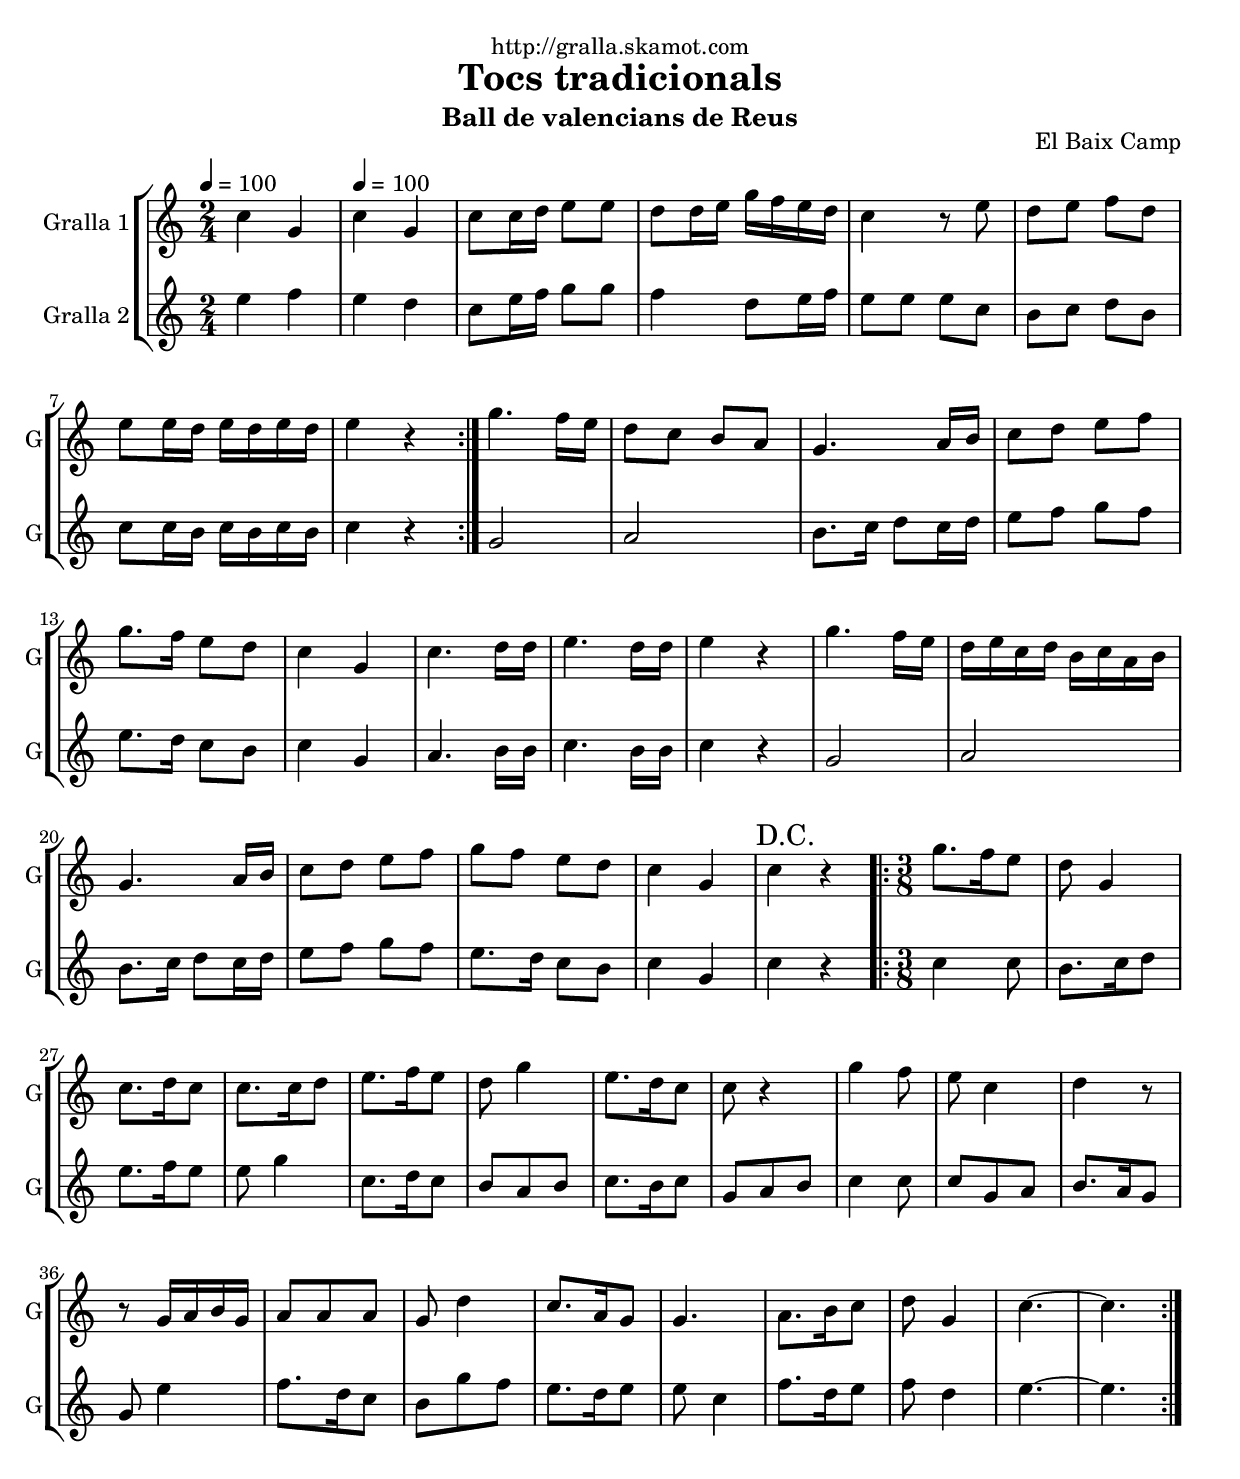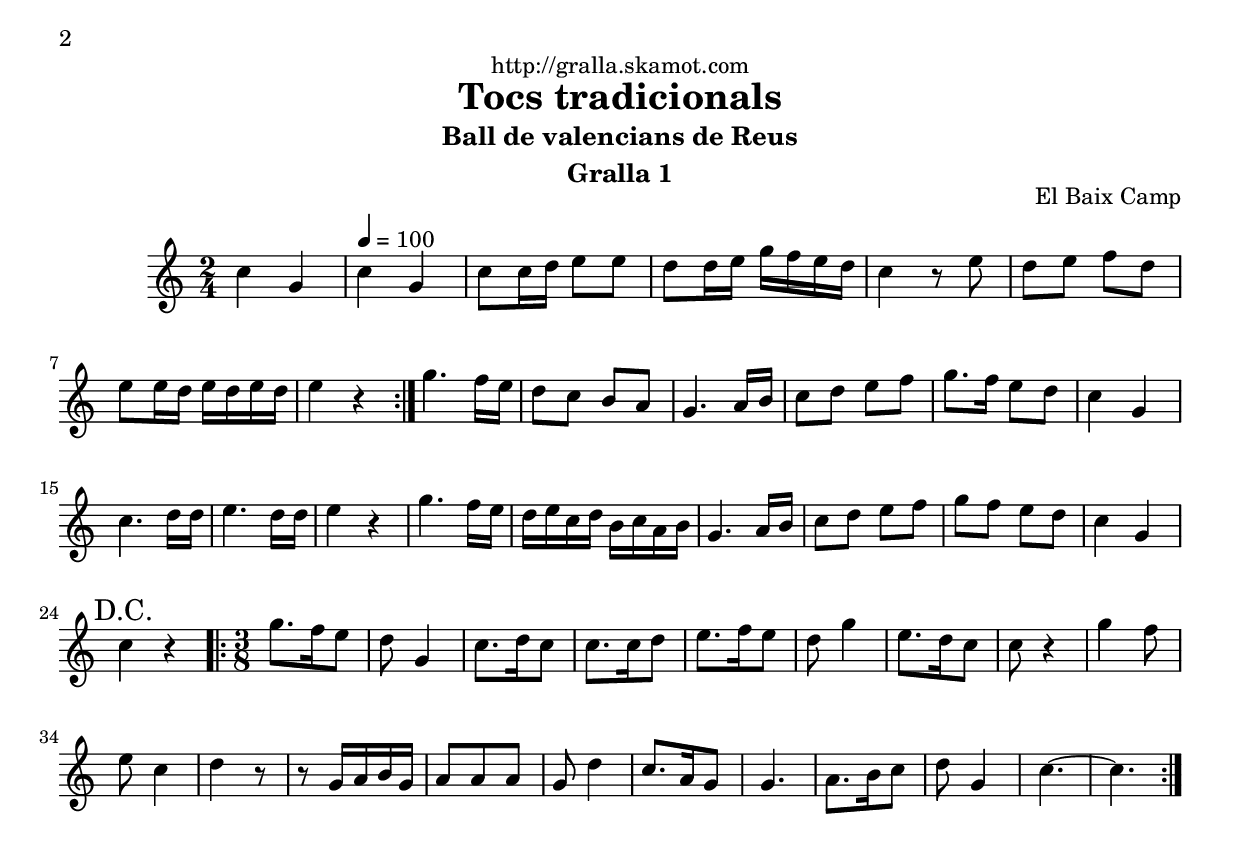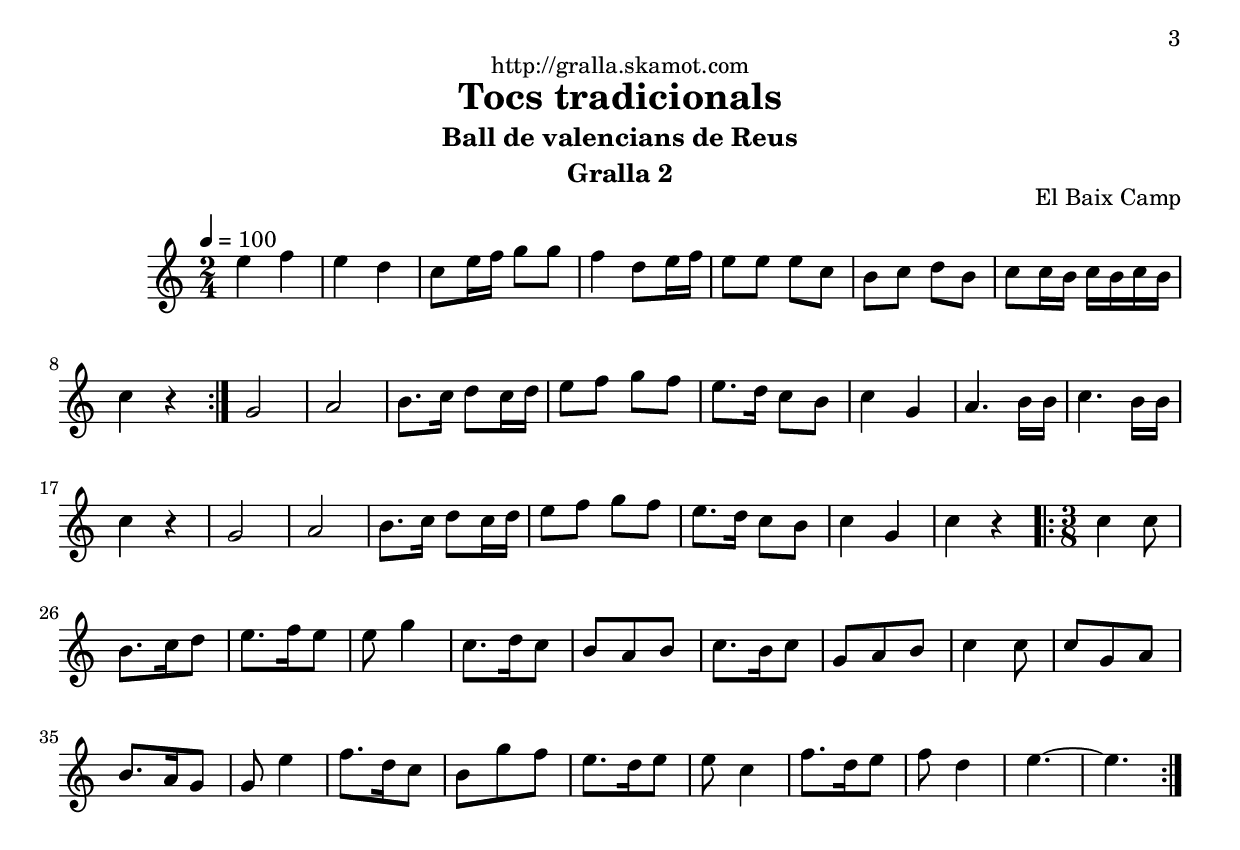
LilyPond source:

\version "2.16.2"

\header {
  dedication="http://gralla.skamot.com"
  title="Tocs tradicionals"
  subtitle="Ball de valencians de Reus"
  subsubtitle=""
  poet=""
  meter=""
  piece=""
  composer=""
  arranger=""
  opus="El Baix Camp"
  instrument=""
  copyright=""
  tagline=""
}

liniaroAa =
\relative c''
{
  \clef treble
  \key c \major
  \time 2/4
  \repeat volta 2 { c4 g \tempo 4 = 100  |
  c4 g  |
  c8 c16 d e8 e  |
  d8 d16 e g f e d  |
  %05
  c4 r8 e  |
  d8 e f d  |
  e8 e16 d e d e d  |
  e4 r  | }
  g4. f16 e  |
  %10
  d8 c b a  |
  g4. a16 b  |
  c8 d e f  |
  g8. f16 e8 d  |
  c4 g  |
  %15
  c4. d16 d  |
  e4. d16 d  |
  e4 r  |
  g4. f16 e  |
  d16 e c d b c a b  |
  %20
  g4. a16 b  |
  c8 d e f  |
  g8 f e d  |
  c4 g  |
  \mark "D.C." c4 r  |
  %25
  \time 3/8   \repeat volta 2 { g'8. f16 e8  |
  d8 g,4  |
  c8. d16 c8  |
  c8. c16 d8  |
  e8. f16 e8  |
  %30
  d8 g4  |
  e8. d16 c8  |
  c8 r4  |
  g'4 f8  |
  e8 c4  |
  %35
  d4 r8  |
  r8 g,16 a b g  |
  a8 a a  |
  g8 d'4  |
  c8. a16 g8  |
  %40
  g4.  |
  a8. b16 c8  |
  d8 g,4  |
  c4. ~  |
  c4.  | }
}

liniaroAb =
\relative e''
{
  \tempo 4 = 100
  \clef treble
  \key c \major
  \time 2/4
  \repeat volta 2 { e4 f  |
  e4 d  |
  c8 e16 f g8 g  |
  f4 d8 e16 f  |
  %05
  e8 e e c  |
  b8 c d b  |
  c8 c16 b c b c b  |
  c4 r  | }
  g2  |
  %10
  a2  |
  b8. c16 d8 c16 d  |
  e8 f g f  |
  e8. d16 c8 b  |
  c4 g  |
  %15
  a4. b16 b  |
  c4. b16 b  |
  c4 r  |
  g2  |
  a2  |
  %20
  b8. c16 d8 c16 d  |
  e8 f g f  |
  e8. d16 c8 b  |
  c4 g  |
  c4 r  |
  %25
  \time 3/8   \repeat volta 2 { c4 c8  |
  b8. c16 d8  |
  e8. f16 e8  |
  e8 g4  |
  c,8. d16 c8  |
  %30
  b8 a b  |
  c8. b16 c8  |
  g8 a b  |
  c4 c8  |
  c8 g a  |
  %35
  b8. a16 g8  |
  g8 e'4  |
  f8. d16 c8  |
  b8 g' f  |
  e8. d16 e8  |
  %40
  e8 c4  |
  f8. d16 e8  |
  f8 d4  |
  e4. ~  |
  e4.  | }
}

\bookpart {
  \score {
    \new StaffGroup {
      \override Score.RehearsalMark #'self-alignment-X = #LEFT
      <<
        \new Staff \with {instrumentName = #"Gralla 1" shortInstrumentName = #"G"} \liniaroAa
        \new Staff \with {instrumentName = #"Gralla 2" shortInstrumentName = #"G"} \liniaroAb
      >>
    }
    \layout {}
  }
  \score { \unfoldRepeats
    \new StaffGroup {
      \override Score.RehearsalMark #'self-alignment-X = #LEFT
      <<
        \new Staff \with {instrumentName = #"Gralla 1" shortInstrumentName = #"G"} \liniaroAa
        \new Staff \with {instrumentName = #"Gralla 2" shortInstrumentName = #"G"} \liniaroAb
      >>
    }
    \midi {
      \set Staff.midiInstrument = "oboe"
      \set DrumStaff.midiInstrument = "drums"
    }
  }
}

\bookpart {
  \header {instrument="Gralla 1"}
  \score {
    \new StaffGroup {
      \override Score.RehearsalMark #'self-alignment-X = #LEFT
      <<
        \new Staff \liniaroAa
      >>
    }
    \layout {}
  }
  \score { \unfoldRepeats
    \new StaffGroup {
      \override Score.RehearsalMark #'self-alignment-X = #LEFT
      <<
        \new Staff \liniaroAa
      >>
    }
    \midi {
      \set Staff.midiInstrument = "oboe"
      \set DrumStaff.midiInstrument = "drums"
    }
  }
}

\bookpart {
  \header {instrument="Gralla 2"}
  \score {
    \new StaffGroup {
      \override Score.RehearsalMark #'self-alignment-X = #LEFT
      <<
        \new Staff \liniaroAb
      >>
    }
    \layout {}
  }
  \score { \unfoldRepeats
    \new StaffGroup {
      \override Score.RehearsalMark #'self-alignment-X = #LEFT
      <<
        \new Staff \liniaroAb
      >>
    }
    \midi {
      \set Staff.midiInstrument = "oboe"
      \set DrumStaff.midiInstrument = "drums"
    }
  }
}

